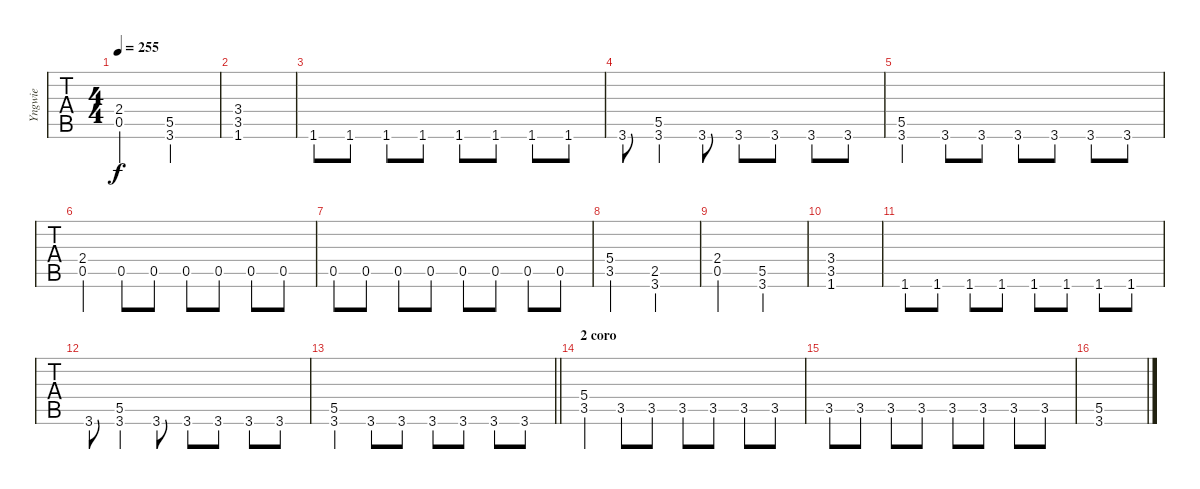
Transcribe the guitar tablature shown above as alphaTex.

\track ("Yngwie" "Yngwie") {instrument distortionguitar}
\staff {tabs}
\tuning (Eb4 Bb3 Gb3 Db3 Ab2 Eb2) {hide}
\ts (4 4)
\tempo 255
\clef g2
\ks c
(2.4 0.5).2{dy f} (5.5 3.6).2 |
(3.4 3.5 1.6).1 |
1.6.8 1.6.8 1.6.8 1.6.8 1.6.8 1.6.8 1.6.8 1.6.8 |
3.6.8 (5.5 3.6).4 3.6.8 3.6.8 3.6.8 3.6.8 3.6.8 |
(5.5 3.6).4 3.6.8 3.6.8 3.6.8 3.6.8 3.6.8 3.6.8 |
(2.4 0.5).4 0.5.8 0.5.8 0.5.8 0.5.8 0.5.8 0.5.8 |
0.5.8 0.5.8 0.5.8 0.5.8 0.5.8 0.5.8 0.5.8 0.5.8 |
(5.4 3.5).2 (2.5 3.6).2 |
(2.4 0.5).2 (5.5 3.6).2 |
(3.4 3.5 1.6).1 |
1.6.8 1.6.8 1.6.8 1.6.8 1.6.8 1.6.8 1.6.8 1.6.8 |
3.6.8 (5.5 3.6).4 3.6.8 3.6.8 3.6.8 3.6.8 3.6.8 |
\barLineRight lightlight
(5.5 3.6).4 3.6.8 3.6.8 3.6.8 3.6.8 3.6.8 3.6.8 |
\section ("" "2 coro")
(5.4 3.5).4 3.5.8 3.5.8 3.5.8 3.5.8 3.5.8 3.5.8 |
3.5.8 3.5.8 3.5.8 3.5.8 3.5.8 3.5.8 3.5.8 3.5.8 |
(5.5 3.6).1
